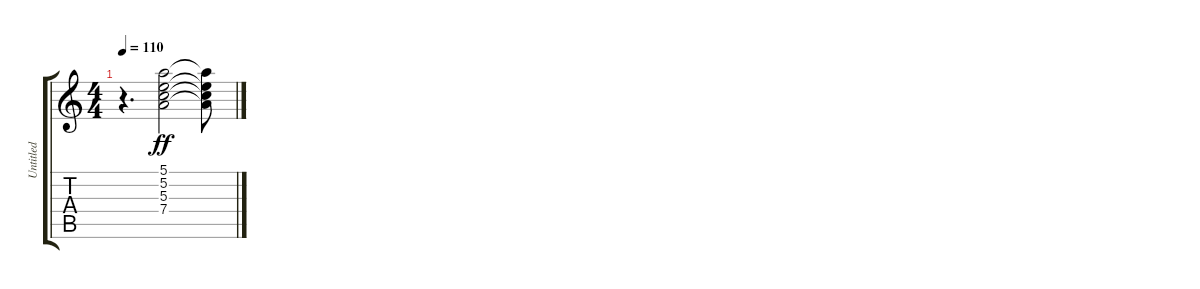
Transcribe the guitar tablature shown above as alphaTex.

\track ("Untitled" "Untitled") {instrument overdrivenguitar}
\staff {score tabs}
\tuning (E4 B3 G3 D3 A2 E2) {hide}
\ts (4 4)
\tempo 110
\clef g2
\ks c
r.4{d dy ff} (5.1 5.2 5.3 7.4).2 (5.1{t} 5.2{t} 5.3{t} 7.4{t}).8
